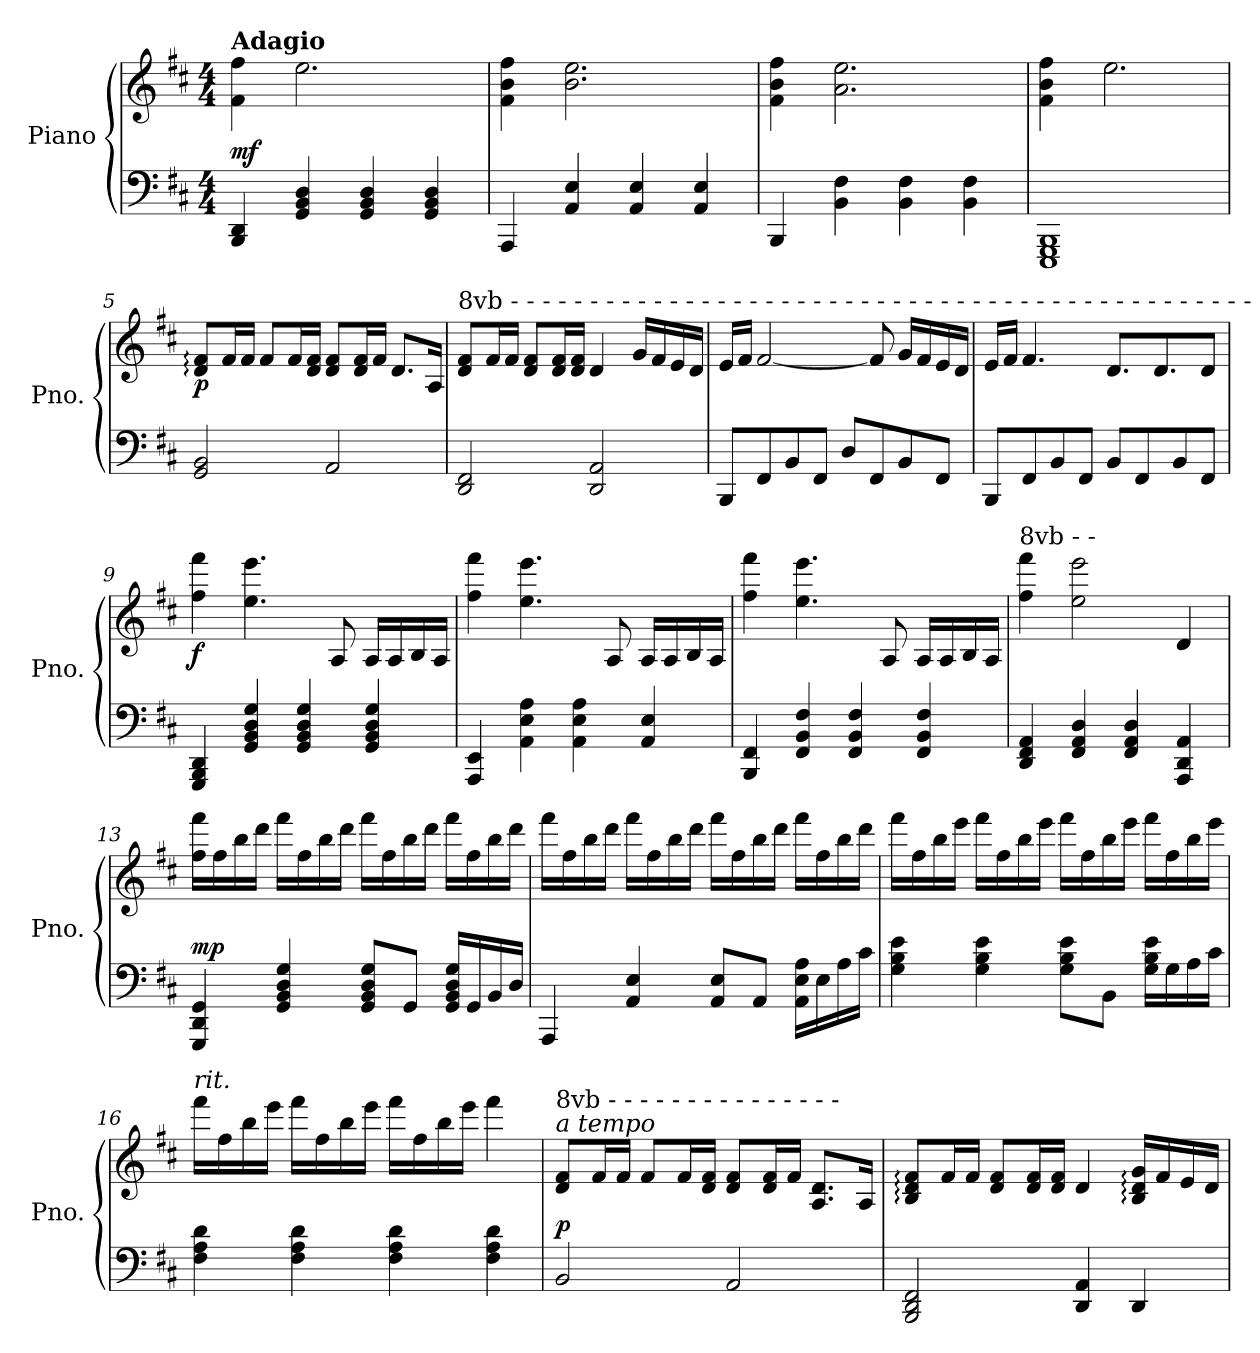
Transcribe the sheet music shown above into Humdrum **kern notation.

**kern	**kern	**dynam
*part1	*part1	*part1
*staff2	*staff1	*staff1/2
*I"Piano	*	*
*I'Pno.	*	*
*clefF4	*clefG2	*
*k[f#c#]	*k[f#c#]	*
*D:	*D:	*
*M4/4	*M4/4	*
*MM60	*MM60	*
=1	=1	=1
!	!LO:TX:a:B:t=Adagio	!
!	!	!LO:DY:a=2
4BBB/ 4DD/	4f#\ 4ff#\	mf
4GG/ 4BB/ 4D/	2.ee\	.
4GG/ 4BB/ 4D/	.	.
4GG/ 4BB/ 4D/	.	.
=2	=2	=2
4AAA/	4f#\ 4b\ 4ff#\	.
4AA/ 4E/	2.b\ 2.ee\	.
4AA/ 4E/	.	.
4AA/ 4E/	.	.
=3	=3	=3
4BBB/	4f#\ 4b\ 4ff#\	.
4BB\ 4F#\	2.a\ 2.ee\	.
4BB\ 4F#\	.	.
4BB\ 4F#\	.	.
=4	=4	=4
1EEE 1GGG 1BBB	4f#\ 4b\ 4ff#\	.
.	2.ee\	.
=5	=5	=5
!	!	!LO:DY:b
2GG/ 2BB/	8d/: 8f#/:L	p
.	16f#/L	.
.	16f#/JJ	.
.	8f#/L	.
.	16f#/L	.
.	16d/ 16f#/JJ	.
2AA/	8d/ 8f#/L	.
.	16d/ 16f#/L	.
.	16f#/JJ	.
.	8.d/L	.
.	16A/Jk	.
!!LO:LB:g=z
=6	=6	=6
!	!LO:TX:a:t=8vb - - - - - - - - - - - - - - - - - - - - - - - - - - - - - - - - - - - - - - - - - - - - - - -	!
2DD/ 2FF#/	8d/ 8f#/L	.
.	16f#/L	.
.	16f#/JJ	.
.	8d/ 8f#/L	.
.	16d/ 16f#/L	.
.	16d/ 16f#/JJ	.
2DD/ 2AA/	4d/	.
.	16g/LL	.
.	16f#/	.
.	16e/	.
.	16d/JJ	.
=7	=7	=7
8BBB/L	16e/LL	.
.	16f#/JJ	.
8FF#/	[2f#/	.
8BB/	.	.
8FF#/J	.	.
8D/L	.	.
8FF#/	8f#/]	.
8BB/	16g/LL	.
.	16f#/	.
8FF#/J	16e/	.
.	16d/JJ	.
=8	=8	=8
8BBB/L	16e/LL	.
.	16f#/JJ	.
8FF#/	4.f#/	.
8BB/	.	.
8FF#/J	.	.
8BB/L	8.d/L	.
8FF#/	.	.
.	8.d/	.
8BB/	.	.
8FF#/J	8d/J	.
!!LO:LB:g=z
=9	=9	=9
!	!	!LO:DY:b
4GGG/ 4BBB/ 4DD/	4ff#\ 4fff#\	f
4GG/ 4BB/ 4D/ 4G/	4.ee\ 4.eee\	.
4GG/ 4BB/ 4D/ 4G/	.	.
.	8A/	.
4GG/ 4BB/ 4D/ 4G/	16A/LL	.
.	16A/	.
.	16B/	.
.	16A/JJ	.
=10	=10	=10
4AAA/ 4EE/	4ff#\ 4fff#\	.
4AA\ 4E\ 4A\	4.ee\ 4.eee\	.
4AA\ 4E\ 4A\	.	.
.	8A/	.
4AA/ 4E/	16A/LL	.
.	16A/	.
.	16B/	.
.	16A/JJ	.
=11	=11	=11
4BBB/ 4FF#/	4ff#\ 4fff#\	.
4FF#/ 4BB/ 4F#/	4.ee\ 4.eee\	.
4FF#/ 4BB/ 4F#/	.	.
.	8A/	.
4FF#/ 4BB/ 4F#/	16A/LL	.
.	16A/	.
.	16B/	.
.	16A/JJ	.
=12	=12	=12
!	!LO:TX:a:t=8vb - -	!
4DD/ 4FF#/ 4AA/	4ff#\ 4fff#\	.
4FF#/ 4AA/ 4D/	2ee\ 2eee\	.
4FF#/ 4AA/ 4D/	.	.
4AAA/ 4DD/ 4AA/	4d/	.
!!LO:LB:g=z
=13	=13	=13
!	!	!LO:DY:a=2
4GGG/ 4DD/ 4GG/	16ff#\ 16fff#\LL	mp
.	16ff#\	.
.	16bb\	.
.	16ddd\JJ	.
4GG/ 4BB/ 4D/ 4G/	16fff#\LL	.
.	16ff#\	.
.	16bb\	.
.	16ddd\JJ	.
8GG/ 8BB/ 8D/ 8G/L	16fff#\LL	.
.	16ff#\	.
8GG/J	16bb\	.
.	16ddd\JJ	.
16GG/ 16BB/ 16D/ 16G/LL	16fff#\LL	.
16GG/	16ff#\	.
16BB/	16bb\	.
16D/JJ	16ddd\JJ	.
=14	=14	=14
4AAA/	16fff#\LL	.
.	16ff#\	.
.	16bb\	.
.	16ddd\JJ	.
4AA/ 4E/	16fff#\LL	.
.	16ff#\	.
.	16bb\	.
.	16ddd\JJ	.
8AA/ 8E/L	16fff#\LL	.
.	16ff#\	.
8AA/J	16bb\	.
.	16ddd\JJ	.
16AA\ 16E\ 16A\LL	16fff#\LL	.
16E\	16ff#\	.
16A\	16bb\	.
16c#\JJ	16ddd\JJ	.
!!LO:PB:g=z
=15	=15	=15
4G\ 4B\ 4e\	16fff#\LL	.
.	16ff#\	.
.	16bb\	.
.	16eee\JJ	.
4G\ 4B\ 4e\	16fff#\LL	.
.	16ff#\	.
.	16bb\	.
.	16eee\JJ	.
8G\ 8B\ 8e\L	16fff#\LL	.
.	16ff#\	.
8BB\J	16bb\	.
.	16eee\JJ	.
16G\ 16B\ 16e\LL	16fff#\LL	.
16G\	16ff#\	.
16A\	16bb\	.
16c#\JJ	16eee\JJ	.
=16	=16	=16
!	!LO:TX:a:i:t=rit.	!
4F#\ 4A\ 4d\	16fff#\LL	.
.	16ff#\	.
.	16bb\	.
.	16eee\JJ	.
4F#\ 4A\ 4d\	16fff#\LL	.
.	16ff#\	.
.	16bb\	.
.	16eee\JJ	.
4F#\ 4A\ 4d\	16fff#\LL	.
.	16ff#\	.
.	16bb\	.
.	16eee\JJ	.
4F#\ 4A\ 4d\	4fff#\	.
!!LO:LB:g=z
=17	=17	=17
!	!LO:TX:a:i:t=a tempo	!
!	!LO:TX:a:t=8vb - - - - - - - - - - - - - - -	!
!	!	!LO:DY:a=2
2BB/	8d/ 8f#/L	p
.	16f#/L	.
.	16f#/JJ	.
.	8f#/L	.
.	16f#/L	.
.	16d/ 16f#/JJ	.
2AA/	8d/ 8f#/L	.
.	16d/ 16f#/L	.
.	16f#/JJ	.
.	8.A/ 8.d/L	.
.	16A/Jk	.
=18	=18	=18
2BBB/ 2DD/ 2FF#/	8B/: 8d/: 8f#/:L	.
.	16f#/L	.
.	16f#/JJ	.
.	8d/ 8f#/L	.
.	16d/ 16f#/L	.
.	16d/ 16f#/JJ	.
4DD/ 4AA/	4d/	.
4DD/	16B/: 16d/: 16g/:LL	.
.	16f#/	.
.	16e/	.
.	16d/JJ	.
=	=	=
*-	*-	*-
